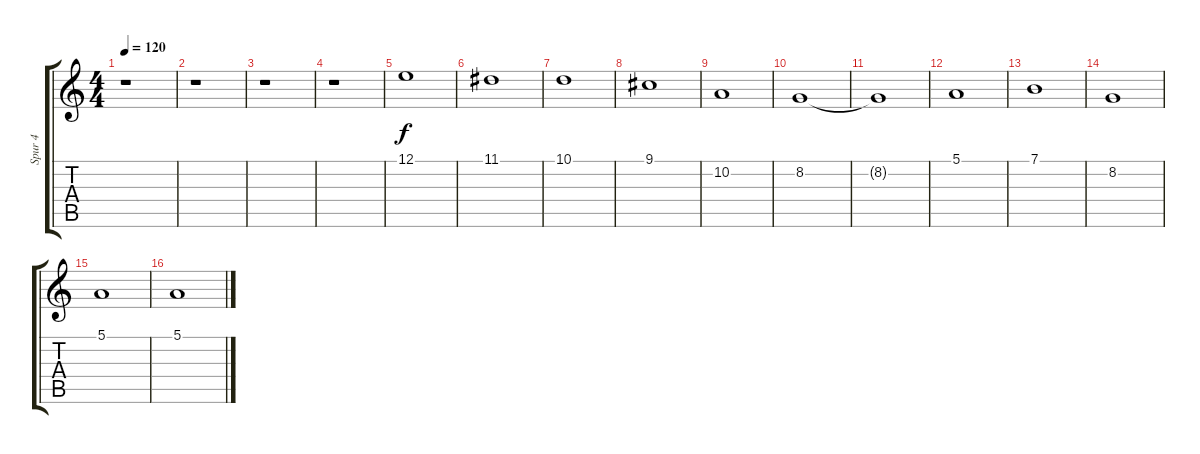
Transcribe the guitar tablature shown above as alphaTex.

\track ("Spur 4" "Spur 4") {instrument whistle}
\staff {score tabs}
\tuning (E4 B3 G3 D3 A2 E2) {hide}
\ts (4 4)
\tempo 120
\clef g2
\ks c
r.1{dy f} |
r.1 |
r.1 |
r.1 |
12.1.1 |
11.1.1 |
10.1.1 |
9.1.1 |
10.2.1 |
8.2.1 |
8.2{t}.1 |
5.1.1 |
7.1.1 |
8.2.1 |
5.1.1 |
5.1.1
